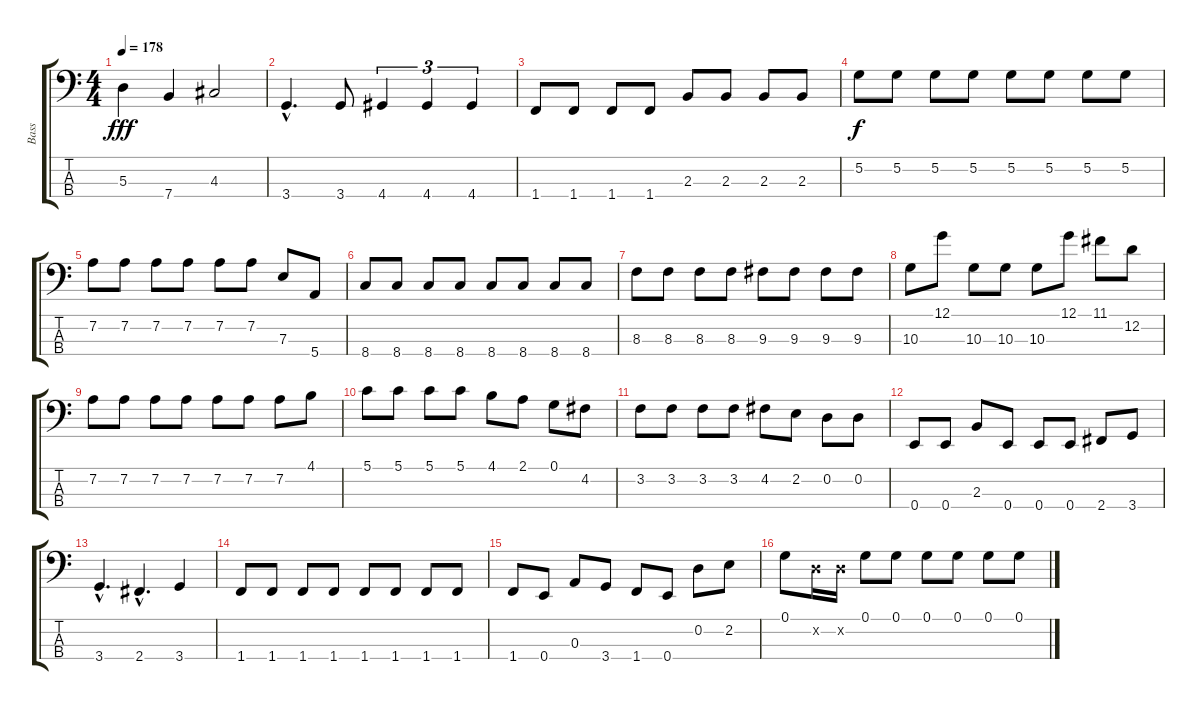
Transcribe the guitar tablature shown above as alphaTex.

\track ("Bass" "Bass") {instrument electricbasspick}
\staff {score tabs}
\tuning (G2 D2 A1 E1) {hide}
\ts (4 4)
\tempo 178
\clef f4
\ks c
5.3.4{dy fff} 7.4.4 4.3.2 |
3.4{hac}.4{d} 3.4.8 4.4.4{tu (3 2)} 4.4.4{tu (3 2)} 4.4.4{tu (3 2)} |
1.4.8 1.4.8 1.4.8 1.4.8 2.3.8 2.3.8 2.3.8 2.3.8 |
5.2.8{dy f} 5.2.8 5.2.8 5.2.8 5.2.8 5.2.8 5.2.8 5.2.8 |
7.2.8 7.2.8 7.2.8 7.2.8 7.2.8 7.2.8 7.3.8 5.4.8 |
8.4.8 8.4.8 8.4.8 8.4.8 8.4.8 8.4.8 8.4.8 8.4.8 |
8.3.8 8.3.8 8.3.8 8.3.8 9.3.8 9.3.8 9.3.8 9.3.8 |
10.3.8 12.1.8 10.3.8 10.3.8 10.3.8 12.1.8 11.1.8 12.2.8 |
7.2.8 7.2.8 7.2.8 7.2.8 7.2.8 7.2.8 7.2.8 4.1.8 |
5.1.8 5.1.8 5.1.8 5.1.8 4.1.8 2.1.8 0.1.8 4.2.8 |
3.2.8 3.2.8 3.2.8 3.2.8 4.2.8 2.2.8 0.2.8 0.2.8 |
0.4.8 0.4.8 2.3.8 0.4.8 0.4.8 0.4.8 2.4.8 3.4.8 |
3.4{hac}.4{d} 2.4{hac}.4{d} 3.4.4 |
1.4.8 1.4.8 1.4.8 1.4.8 1.4.8 1.4.8 1.4.8 1.4.8 |
1.4.8 0.4.8 0.3.8 3.4.8 1.4.8 0.4.8 0.2.8 2.2.8 |
0.1.8 0.2{x}.16 0.2{x}.16 0.1.8 0.1.8 0.1.8 0.1.8 0.1.8 0.1.8
